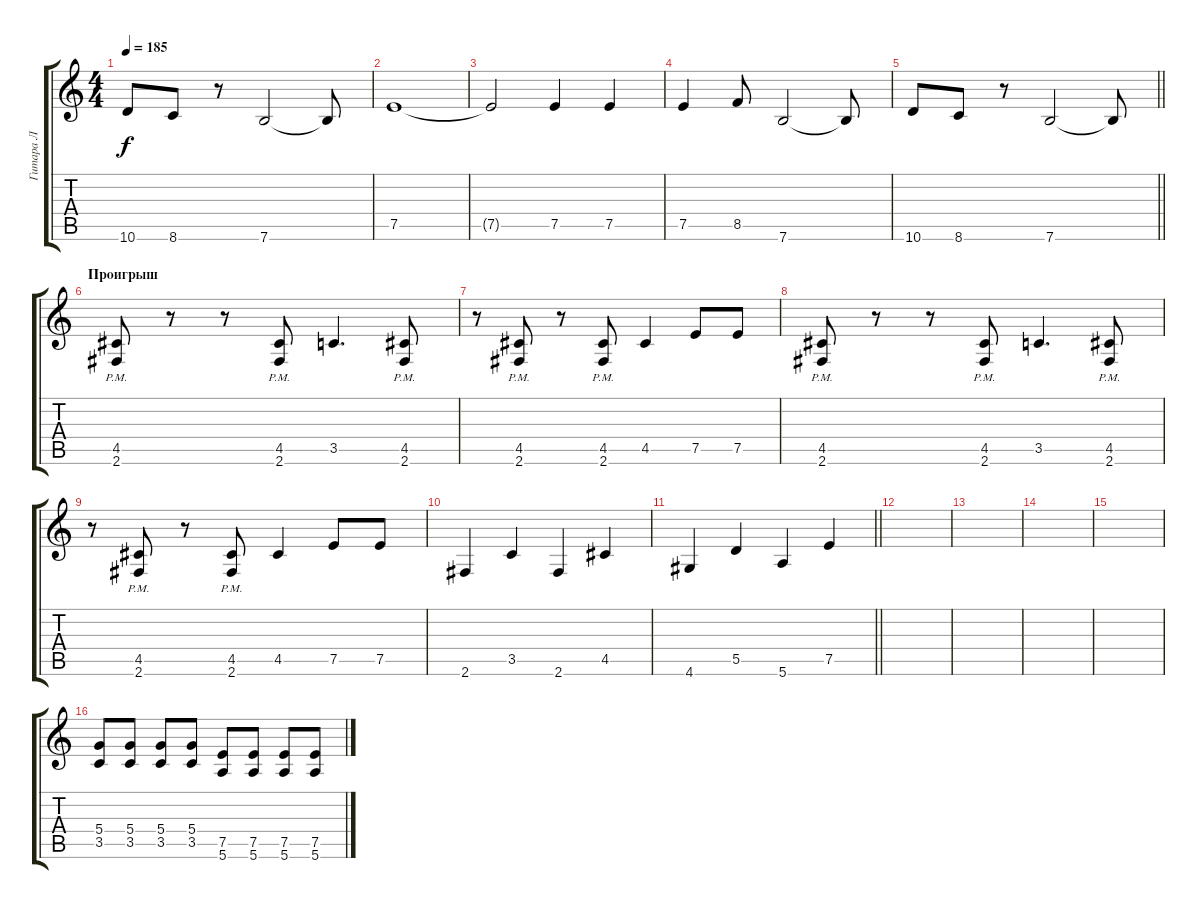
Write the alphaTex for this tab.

\track ("Гитара Л" "Гитара Л") {instrument distortionguitar}
\staff {score tabs}
\tuning (E4 B3 G3 D3 A2 E2) {hide}
\ts (4 4)
\tempo 185
\clef g2
\ks c
10.6.8{dy f} 8.6.8 r.8 7.6.2 7.6{t}.8 |
7.5.1 |
7.5{t}.2 7.5.4 7.5.4 |
7.5.4 8.5.8 7.6.2 7.6{t}.8 |
\barLineRight lightlight
10.6.8 8.6.8 r.8 7.6.2 7.6{t}.8 |
\section ("" "Проигрыш")
(4.5{pm} 2.6{pm}).8 r.8 r.8 (4.5{pm} 2.6{pm}).8 3.5.4{d} (4.5{pm} 2.6{pm}).8 |
r.8 (4.5{pm} 2.6{pm}).8 r.8 (4.5{pm} 2.6{pm}).8 4.5.4 7.5.8 7.5.8 |
(4.5{pm} 2.6{pm}).8 r.8 r.8 (4.5{pm} 2.6{pm}).8 3.5.4{d} (4.5{pm} 2.6{pm}).8 |
r.8 (4.5{pm} 2.6{pm}).8 r.8 (4.5{pm} 2.6{pm}).8 4.5.4 7.5.8 7.5.8 |
2.6.4 3.5.4 2.6.4 4.5.4 |
\barLineRight lightlight
4.6.4 5.5.4 5.6.4 7.5.4 |
\section ("" " ")
|
|
|
|
(5.4 3.5).8 (5.4 3.5).8 (5.4 3.5).8 (5.4 3.5).8 (7.5 5.6).8 (7.5 5.6).8 (7.5 5.6).8 (7.5 5.6).8
